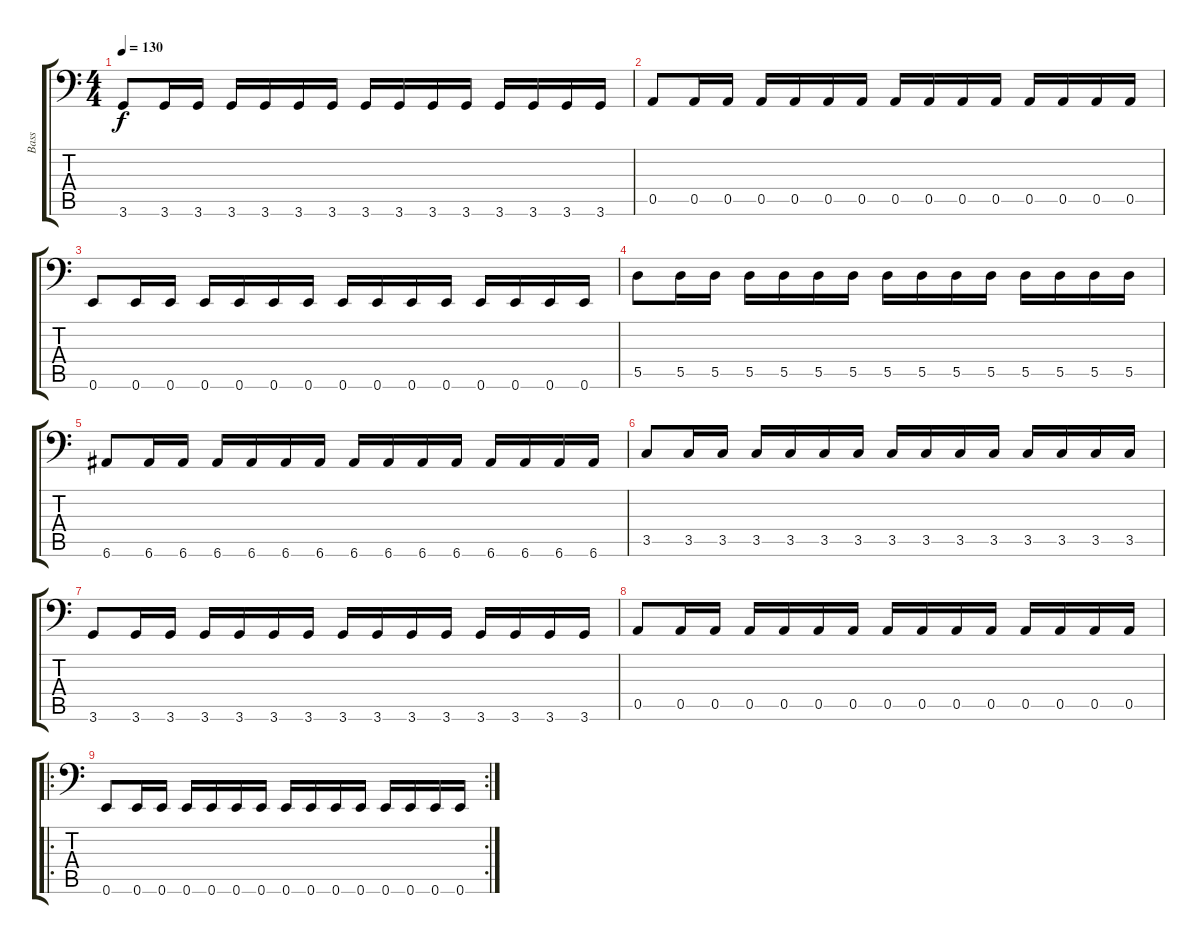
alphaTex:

\track ("Bass" "Bass") {instrument electricbassfinger}
\staff {score tabs}
\tuning (E3 B2 G2 D2 A1 E1) {hide}
\ts (4 4)
\tempo 130
\clef f4
\ks c
3.6.8{dy f} 3.6.16 3.6.16 3.6.16 3.6.16 3.6.16 3.6.16 3.6.16 3.6.16 3.6.16 3.6.16 3.6.16 3.6.16 3.6.16 3.6.16 |
0.5.8 0.5.16 0.5.16 0.5.16 0.5.16 0.5.16 0.5.16 0.5.16 0.5.16 0.5.16 0.5.16 0.5.16 0.5.16 0.5.16 0.5.16 |
0.6.8 0.6.16 0.6.16 0.6.16 0.6.16 0.6.16 0.6.16 0.6.16 0.6.16 0.6.16 0.6.16 0.6.16 0.6.16 0.6.16 0.6.16 |
5.5.8 5.5.16 5.5.16 5.5.16 5.5.16 5.5.16 5.5.16 5.5.16 5.5.16 5.5.16 5.5.16 5.5.16 5.5.16 5.5.16 5.5.16 |
6.6.8 6.6.16 6.6.16 6.6.16 6.6.16 6.6.16 6.6.16 6.6.16 6.6.16 6.6.16 6.6.16 6.6.16 6.6.16 6.6.16 6.6.16 |
3.5.8 3.5.16 3.5.16 3.5.16 3.5.16 3.5.16 3.5.16 3.5.16 3.5.16 3.5.16 3.5.16 3.5.16 3.5.16 3.5.16 3.5.16 |
3.6.8 3.6.16 3.6.16 3.6.16 3.6.16 3.6.16 3.6.16 3.6.16 3.6.16 3.6.16 3.6.16 3.6.16 3.6.16 3.6.16 3.6.16 |
0.5.8 0.5.16 0.5.16 0.5.16 0.5.16 0.5.16 0.5.16 0.5.16 0.5.16 0.5.16 0.5.16 0.5.16 0.5.16 0.5.16 0.5.16 |
\ro
\rc 2
0.6.8 0.6.16 0.6.16 0.6.16 0.6.16 0.6.16 0.6.16 0.6.16 0.6.16 0.6.16 0.6.16 0.6.16 0.6.16 0.6.16 0.6.16
